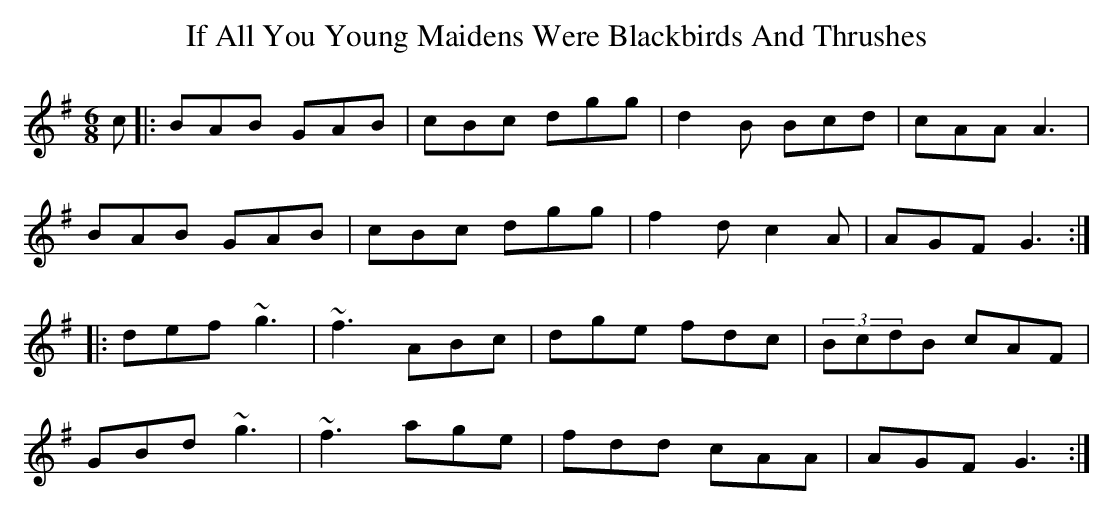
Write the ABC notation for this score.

X:1
T: If All You Young Maidens Were Blackbirds And Thrushes
M: 6/8
L: 1/8
K: Gmaj
c|:BAB GAB|cBc dgg|d2B Bcd|cAA A3|
BAB GAB|cBc dgg|f2d c2A|AGF G3:|
|:def ~g3|~f3 ABc|dge fdc|(3BcdB cAF|
GBd ~g3|~f3 age|fdd cAA|AGF G3:|
